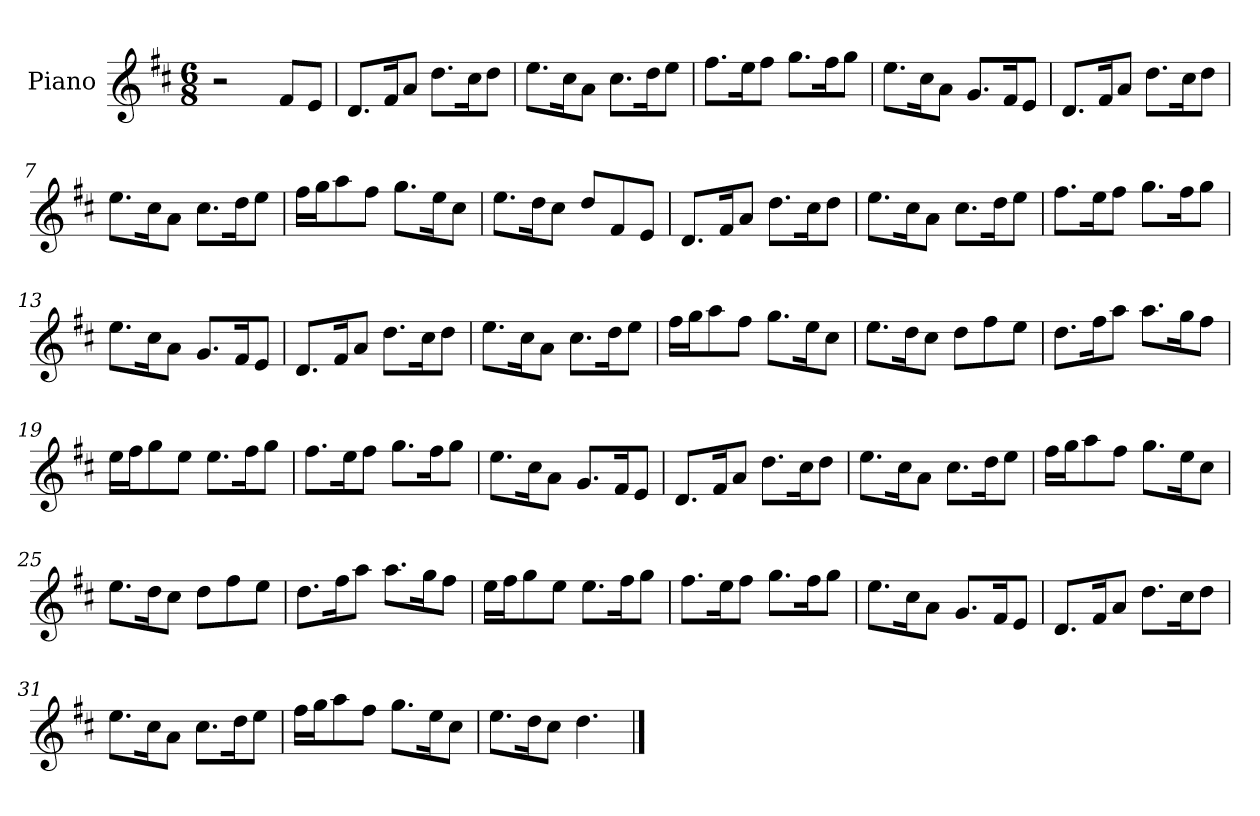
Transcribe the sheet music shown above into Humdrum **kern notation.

**kern
*part1
*staff1
*I"Piano
*I'Pno
*clefG2
*k[f#c#]
*M6/8
=1
2r
8f#/L
8e/J
=2
8.d/L
16f#/K
8a/J
8.dd\L
16cc#\K
8dd\J
=3
8.ee\L
16cc#\K
8a\J
8.cc#\L
16dd\K
8ee\J
=4
8.ff#\L
16ee\K
8ff#\J
8.gg\L
16ff#\K
8gg\J
=5
8.ee\L
16cc#\K
8a\J
8.g/L
16f#/K
8e/J
=6
8.d/L
16f#/K
8a/J
8.dd\L
16cc#\K
8dd\J
=7
8.ee\L
16cc#\K
8a\J
8.cc#\L
16dd\K
8ee\J
=8
16ff#\LL
16gg\J
8aa\
8ff#\J
8.gg\L
16ee\K
8cc#\J
=9
8.ee\L
16dd\K
8cc#\J
8dd/L
8f#/
8e/J
=10
8.d/L
16f#/K
8a/J
8.dd\L
16cc#\K
8dd\J
=11
8.ee\L
16cc#\K
8a\J
8.cc#\L
16dd\K
8ee\J
=12
8.ff#\L
16ee\K
8ff#\J
8.gg\L
16ff#\K
8gg\J
=13
8.ee\L
16cc#\K
8a\J
8.g/L
16f#/K
8e/J
=14
8.d/L
16f#/K
8a/J
8.dd\L
16cc#\K
8dd\J
=15
8.ee\L
16cc#\K
8a\J
8.cc#\L
16dd\K
8ee\J
=16
16ff#\LL
16gg\J
8aa\
8ff#\J
8.gg\L
16ee\K
8cc#\J
=17
8.ee\L
16dd\K
8cc#\J
8dd\L
8ff#\
8ee\J
=18
8.dd\L
16ff#\K
8aa\J
8.aa\L
16gg\K
8ff#\J
=19
16ee\LL
16ff#\J
8gg\
8ee\J
8.ee\L
16ff#\K
8gg\J
=20
8.ff#\L
16ee\K
8ff#\J
8.gg\L
16ff#\K
8gg\J
=21
8.ee\L
16cc#\K
8a\J
8.g/L
16f#/K
8e/J
=22
8.d/L
16f#/K
8a/J
8.dd\L
16cc#\K
8dd\J
=23
8.ee\L
16cc#\K
8a\J
8.cc#\L
16dd\K
8ee\J
=24
16ff#\LL
16gg\J
8aa\
8ff#\J
8.gg\L
16ee\K
8cc#\J
=25
8.ee\L
16dd\K
8cc#\J
8dd\L
8ff#\
8ee\J
=26
8.dd\L
16ff#\K
8aa\J
8.aa\L
16gg\K
8ff#\J
=27
16ee\LL
16ff#\J
8gg\
8ee\J
8.ee\L
16ff#\K
8gg\J
=28
8.ff#\L
16ee\K
8ff#\J
8.gg\L
16ff#\K
8gg\J
=29
8.ee\L
16cc#\K
8a\J
8.g/L
16f#/K
8e/J
=30
8.d/L
16f#/K
8a/J
8.dd\L
16cc#\K
8dd\J
=31
8.ee\L
16cc#\K
8a\J
8.cc#\L
16dd\K
8ee\J
=32
16ff#\LL
16gg\J
8aa\
8ff#\J
8.gg\L
16ee\K
8cc#\J
=33
8.ee\L
16dd\K
8cc#\J
4.dd\
==
*-
